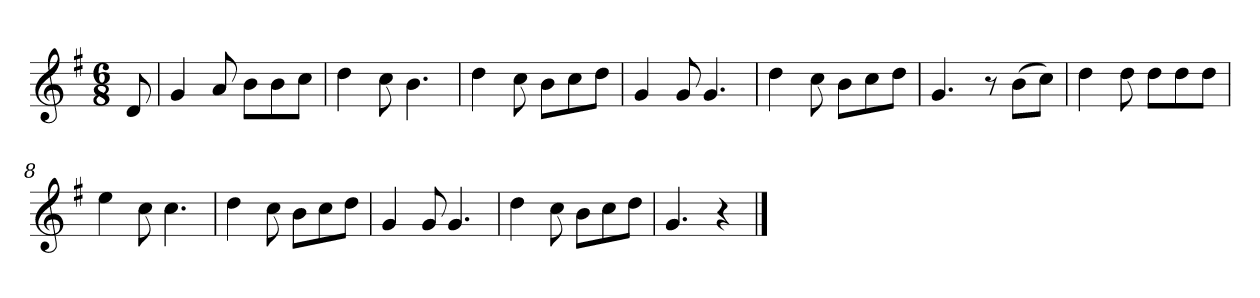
**kern
*part1
*staff1
*k[f#]
*M6/8
*MM120
=
8d
=1
4g
8a
8bL
8b
8ccJ
=2
4dd
8cc
4.b
=3
4dd
8cc
8bL
8cc
8ddJ
=4
4g
8g
4.g
=5
4dd
8cc
8bL
8cc
8ddJ
=6
4.g
8r
(8bL
8ccJ)
=7
4dd
8dd
8ddL
8dd
8ddJ
=8
4ee
8cc
4.cc
=9
4dd
8cc
8bL
8cc
8ddJ
=10
4g
8g
4.g
=11
4dd
8cc
8bL
8cc
8ddJ
=12
4.g
4r
==
*-
